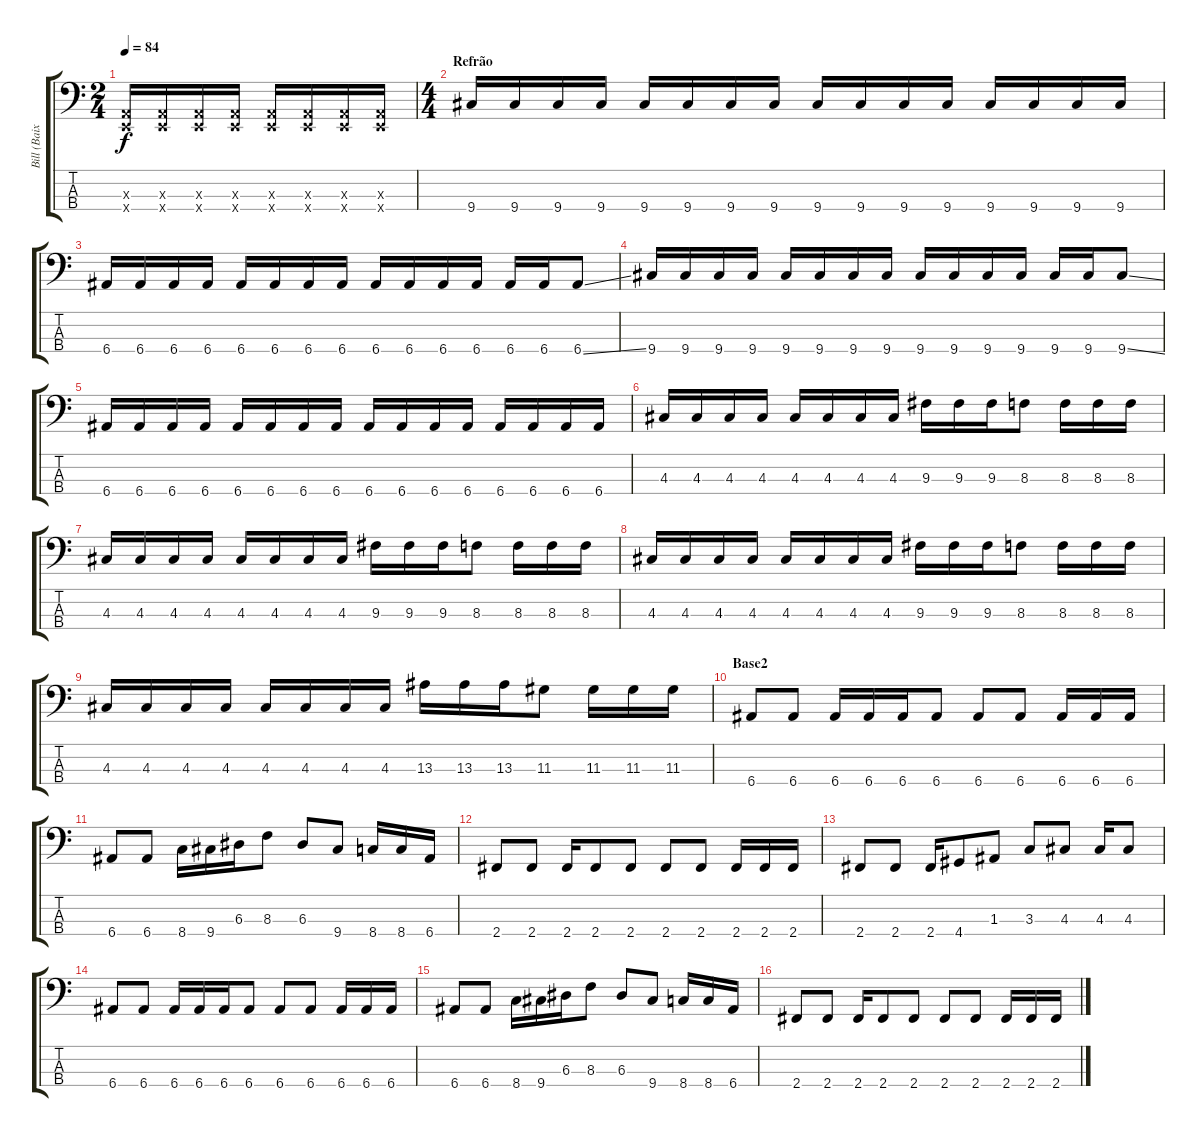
\track ("Bill (Baixo)" "Bill (Baix") {instrument electricbassfinger}
\staff {score tabs}
\tuning (G2 D2 A1 E1) {hide}
\ts (2 4)
\tempo 84
\clef f4
\ks c
(0.3{x} 0.4{x}).16{dy f} (0.3{x} 0.4{x}).16 (0.3{x} 0.4{x}).16 (0.3{x} 0.4{x}).16 (0.3{x} 0.4{x}).16 (0.3{x} 0.4{x}).16 (0.3{x} 0.4{x}).16 (0.3{x} 0.4{x}).16 |
\ts (4 4)
\section ("" "Refrão")
9.4.16 9.4.16 9.4.16 9.4.16 9.4.16 9.4.16 9.4.16 9.4.16 9.4.16 9.4.16 9.4.16 9.4.16 9.4.16 9.4.16 9.4.16 9.4.16 |
6.4.16 6.4.16 6.4.16 6.4.16 6.4.16 6.4.16 6.4.16 6.4.16 6.4.16 6.4.16 6.4.16 6.4.16 6.4.16 6.4.16 6.4{ss}.8 |
9.4.16 9.4.16 9.4.16 9.4.16 9.4.16 9.4.16 9.4.16 9.4.16 9.4.16 9.4.16 9.4.16 9.4.16 9.4.16 9.4.16 9.4{ss}.8 |
6.4.16 6.4.16 6.4.16 6.4.16 6.4.16 6.4.16 6.4.16 6.4.16 6.4.16 6.4.16 6.4.16 6.4.16 6.4.16 6.4.16 6.4.16 6.4.16 |
4.3.16 4.3.16 4.3.16 4.3.16 4.3.16 4.3.16 4.3.16 4.3.16 9.3.16 9.3.16 9.3.16 8.3.8 8.3.16 8.3.16 8.3.16 |
4.3.16 4.3.16 4.3.16 4.3.16 4.3.16 4.3.16 4.3.16 4.3.16 9.3.16 9.3.16 9.3.16 8.3.8 8.3.16 8.3.16 8.3.16 |
4.3.16 4.3.16 4.3.16 4.3.16 4.3.16 4.3.16 4.3.16 4.3.16 9.3.16 9.3.16 9.3.16 8.3.8 8.3.16 8.3.16 8.3.16 |
4.3.16 4.3.16 4.3.16 4.3.16 4.3.16 4.3.16 4.3.16 4.3.16 13.3.16 13.3.16 13.3.16 11.3.8 11.3.16 11.3.16 11.3.16 |
\section ("" "Base2")
6.4.8 6.4.8 6.4.16 6.4.16 6.4.16 6.4.8 6.4.8 6.4.8 6.4.16 6.4.16 6.4.16 |
6.4.8 6.4.8 8.4.16 9.4.16 6.3.16 8.3.8 6.3.8 9.4.8 8.4.16 8.4.16 6.4.16 |
2.4.8 2.4.8 2.4.16 2.4.8 2.4.8 2.4.8 2.4.8 2.4.16 2.4.16 2.4.16 |
2.4.8 2.4.8 2.4.16 4.4.8 1.3.8 3.3.8 4.3.8 4.3.16 4.3.8 |
6.4.8 6.4.8 6.4.16 6.4.16 6.4.16 6.4.8 6.4.8 6.4.8 6.4.16 6.4.16 6.4.16 |
6.4.8 6.4.8 8.4.16 9.4.16 6.3.16 8.3.8 6.3.8 9.4.8 8.4.16 8.4.16 6.4.16 |
2.4.8 2.4.8 2.4.16 2.4.8 2.4.8 2.4.8 2.4.8 2.4.16 2.4.16 2.4.16
